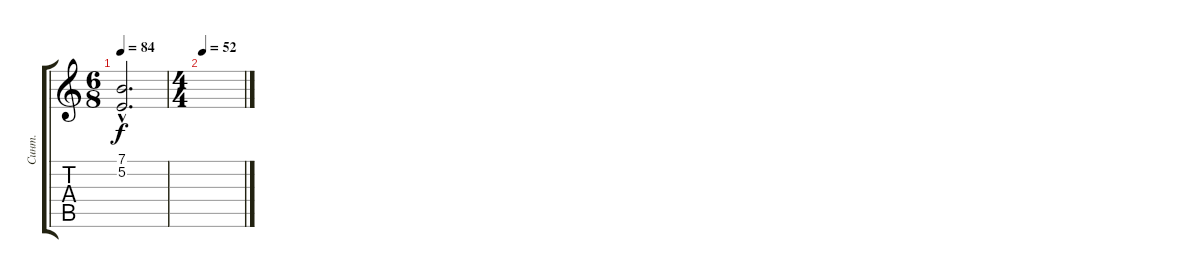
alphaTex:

\track ("Синт." "Синт.") {instrument stringensemble1}
\staff {score tabs}
\tuning (E4 B3 G3 D3 A2 E2) {hide}
\ts (6 8)
\tempo 84
\clef g2
\ks c
(7.1{hac t} 5.2{hac t}).2{d dy f} |
\ts (4 4)
\tempo 52
